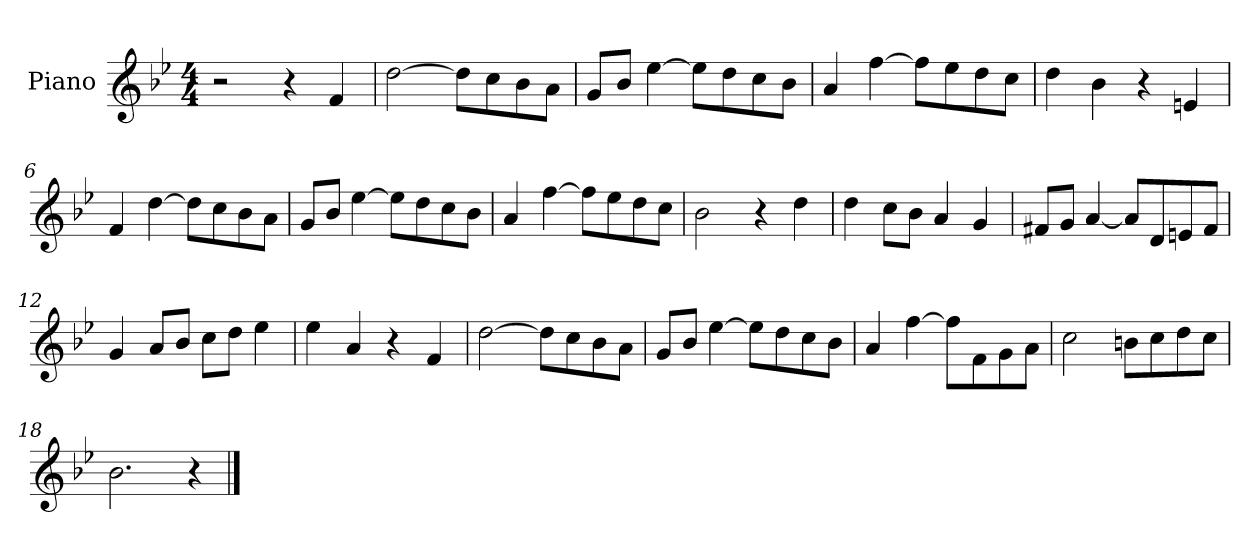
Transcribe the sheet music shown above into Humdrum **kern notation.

**kern
*part1
*staff1
*I"Piano
*I'Pno.
*clefG2
*k[b-e-]
*M4/4
*MM120
=1
2r
4r
4f/
=2
[2dd\
8dd\L]
8cc\
8b-\
8a\J
=3
8g/L
8b-/J
[4ee-\
8ee-\L]
8dd\
8cc\
8b-\J
=4
4a/
[4ff\
8ff\L]
8ee-\
8dd\
8cc\J
=5
4dd\
4b-\
4r
4en/
=6
4f/
[4dd\
8dd\L]
8cc\
8b-\
8a\J
=7
8g/L
8b-/J
[4ee-\
8ee-\L]
8dd\
8cc\
8b-\J
!!LO:LB:g=z
=8
4a/
[4ff\
8ff\L]
8ee-\
8dd\
8cc\J
=9
2b-\
4r
4dd\
=10
4dd\
8cc\L
8b-\J
4a/
4g/
=11
8f#X/L
8g/J
[4a/
8a/L]
8d/
8en/
8f#/J
=12
4g/
8a/L
8b-/J
8cc\L
8dd\J
4ee-\
=13
4ee-\
4a/
4r
4f/
=14
[2dd\
8dd\L]
8cc\
8b-\
8a\J
!!LO:LB:g=z
=15
8g/L
8b-/J
[4ee-\
8ee-\L]
8dd\
8cc\
8b-\J
=16
4a/
[4ff\
8ff\L]
8f\
8g\
8a\J
=17
2cc\
8bn\L
8cc\
8dd\
8cc\J
=18
2.b-\
4r
==
*-
